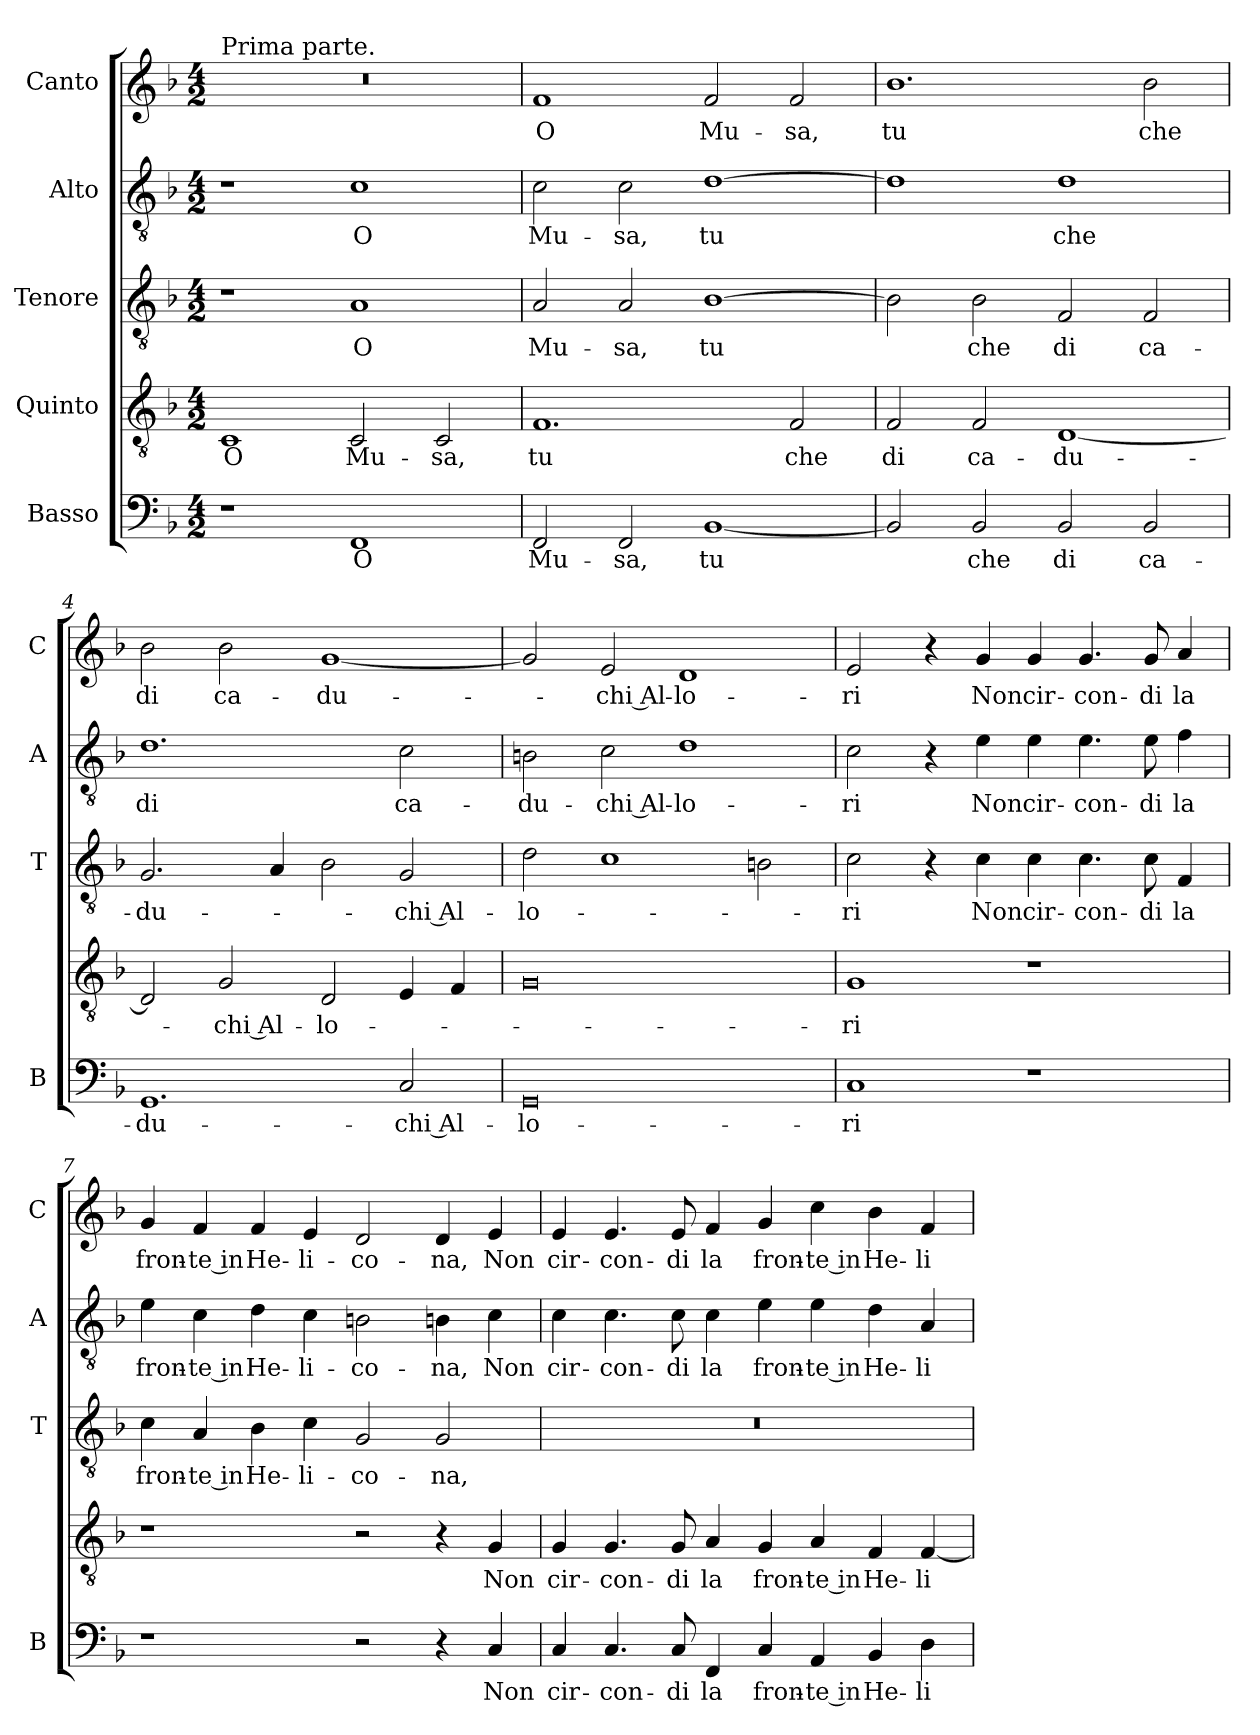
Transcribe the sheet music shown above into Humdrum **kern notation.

**kern	**text	**kern	**text	**kern	**text	**kern	**text	**kern	**text
*part5	*part5	*part4	*part4	*part3	*part3	*part2	*part2	*part1	*part1
*staff5	*staff5	*staff4	*staff4	*staff3	*staff3	*staff2	*staff2	*staff1	*staff1
*I"Basso	*	*I"Quinto	*	*I"Tenore	*	*I"Alto	*	*I"Canto	*
*I'B	*	*	*	*I'T	*	*I'A	*	*I'C	*
*clefF4	*	*clefGv2	*	*clefGv2	*	*clefGv2	*	*clefG2	*
*k[b-]	*	*k[b-]	*	*k[b-]	*	*k[b-]	*	*k[b-]	*
*F:	*	*F:	*	*F:	*	*F:	*	*F:	*
*M4/2	*	*M4/2	*	*M4/2	*	*M4/2	*	*M4/2	*
=1	=1	=1	=1	=1	=1	=1	=1	=1	=1
!	!	!	!	!	!	!	!	!LO:TX:a:t=Prima parte.	!
1r	.	1C	O	1r	.	1r	.	0r	.
1FF	O	2C	Mu-	1A	O	1c	O	.	.
.	.	2C	-sa,	.	.	.	.	.	.
=2	=2	=2	=2	=2	=2	=2	=2	=2	=2
2FF	Mu-	1.F	tu	2A	Mu-	2c	Mu-	1f	O
2FF	-sa,	.	.	2A	-sa,	2c	-sa,	.	.
[1BB-	tu	.	.	[1B-	tu	[1d	tu	2f	Mu-
.	.	2F	che	.	.	.	.	2f	-sa,
=3	=3	=3	=3	=3	=3	=3	=3	=3	=3
2BB-]	.	2F	di	2B-]	.	1d]	.	1.b-	tu
2BB-	che	2F	ca-	2B-	che	.	.	.	.
2BB-	di	[1D	-du-	2F	di	1d	che	.	.
2BB-	ca-	.	.	2F	ca-	.	.	2b-	che
=4	=4	=4	=4	=4	=4	=4	=4	=4	=4
1.GG	-du-	2D]	.	2.G	-du-	1.d	di	2b-	di
.	.	2G	-chi Al-	.	.	.	.	2b-	ca-
.	.	.	.	4A	.	.	.	.	.
.	.	2D	-lo-	2B-	.	.	.	[1g	-du-
2C	-chi Al-	4E	.	2G	-chi Al-	2c	ca-	.	.
.	.	4F	.	.	.	.	.	.	.
=5	=5	=5	=5	=5	=5	=5	=5	=5	=5
0GG	-lo-	0G	.	2d	-lo-	2Bn	-du-	2g]	.
.	.	.	.	1c	.	2c	-chi Al-	2e	-chi Al-
.	.	.	.	.	.	1d	-lo-	1d	-lo-
.	.	.	.	2Bn	.	.	.	.	.
=6	=6	=6	=6	=6	=6	=6	=6	=6	=6
1C	-ri	1G	-ri	2c	-ri	2c	-ri	2e	-ri
.	.	.	.	4r	.	4r	.	4r	.
.	.	.	.	4c	Non	4e	Non	4g	Non
1r	.	1r	.	4c	cir-	4e	cir-	4g	cir-
.	.	.	.	4.c	-con-	4.e	-con-	4.g	-con-
.	.	.	.	8c	-di	8e	-di	8g	-di
.	.	.	.	4F	la	4f	la	4a	la
=7	=7	=7	=7	=7	=7	=7	=7	=7	=7
1r	.	1r	.	4c	fron-	4e	fron-	4g	fron-
.	.	.	.	4A	-te in	4c	-te in	4f	-te in
.	.	.	.	4B-	He-	4d	He-	4f	He-
.	.	.	.	4c	-li-	4c	-li-	4e	-li-
2r	.	2r	.	2G	-co-	2Bn	-co-	2d	-co-
4r	.	4r	.	2G	-na,	4Bn	-na,	4d	-na,
4C	Non	4G	Non	.	.	4c	Non	4e	Non
=8	=8	=8	=8	=8	=8	=8	=8	=8	=8
4C	cir-	4G	cir-	0r	.	4c	cir-	4e	cir-
4.C	-con-	4.G	-con-	.	.	4.c	-con-	4.e	-con-
8C	-di	8G	-di	.	.	8c	-di	8e	-di
4FF	la	4A	la	.	.	4c	la	4f	la
4C	fron-	4G	fron-	.	.	4e	fron-	4g	fron-
4AA	-te in	4A	-te in	.	.	4e	-te in	4cc	-te in
4BB-	He-	4F	He-	.	.	4d	He-	4b-	He-
4D	-li-	[4F	-li-	.	.	4A	-li-	4f	-li-
=	=	=	=	=	=	=	=	=	=
*-	*-	*-	*-	*-	*-	*-	*-	*-	*-
